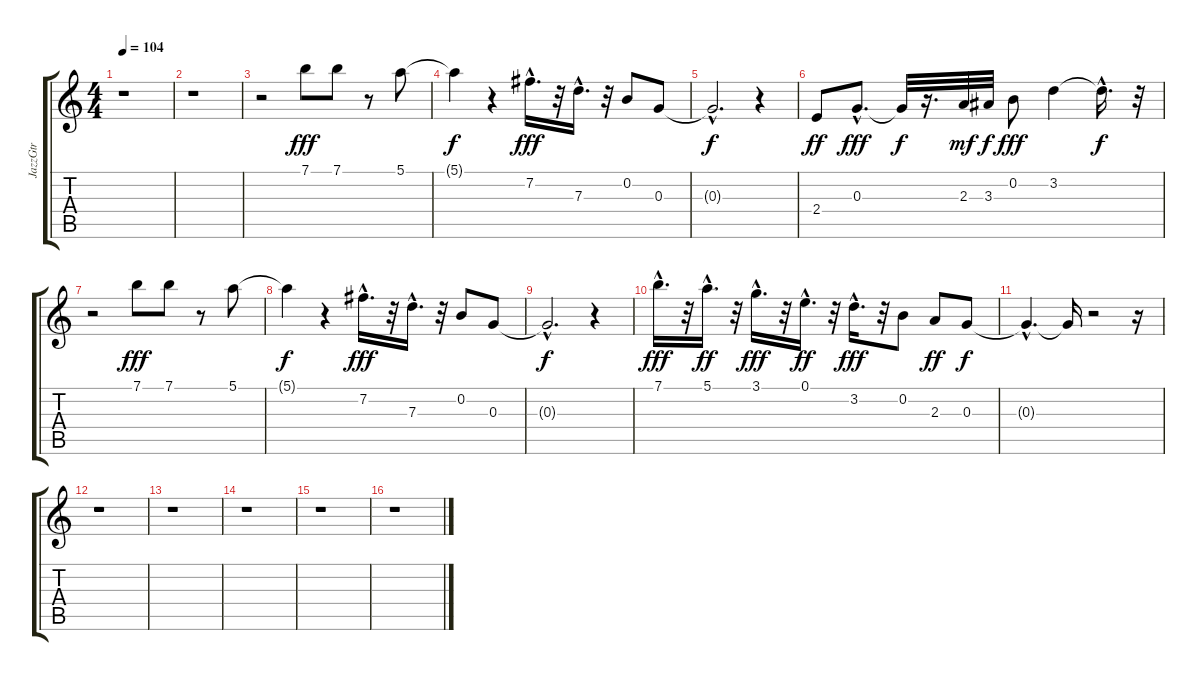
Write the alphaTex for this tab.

\track ("JazzGtr" "JazzGtr") {instrument electricguitarjazz}
\staff {score tabs}
\tuning (E4 B3 G3 D3 A2 E2) {hide}
\ts (4 4)
\tempo 104
\clef g2
\ks c
r.1{dy fff instrument electricguitarjazz} |
r.1 |
r.2 7.1.8 7.1.8 r.8 5.1.8 |
5.1{t}.4{dy f} r.4 7.2{hac}.16{d dy fff} r.32 7.3{hac}.16{d} r.32 0.2.8 0.3.8 |
0.3{hac t}.2{d dy f} r.4 |
2.4.8{dy ff} 0.3{hac}.8{d dy fff} 0.3{t}.32{dy f} r.16{d} 2.3.32{dy mf} 3.3.32{dy f} 0.2.8{dy fff} 3.2.4 3.2{hac t}.16{d dy f} r.32 |
r.2 7.1.8{dy fff} 7.1.8 r.8 5.1.8 |
5.1{t}.4{dy f} r.4 7.2{hac}.16{d dy fff} r.32 7.3{hac}.16{d} r.32 0.2.8 0.3.8 |
0.3{hac t}.2{d dy f} r.4 |
7.1{hac}.16{d dy fff} r.32 5.1{hac}.16{d dy ff} r.32 3.1{hac}.16{d dy fff} r.32 0.1{hac}.16{d dy ff} r.32 3.2{hac}.16{d dy fff} r.32 0.2.8 2.3.8{dy ff} 0.3.8{dy f} |
0.3{hac t}.4{d} 0.3{t}.16 r.2 r.16 |
r.1 |
r.1 |
r.1 |
r.1 |
r.1
